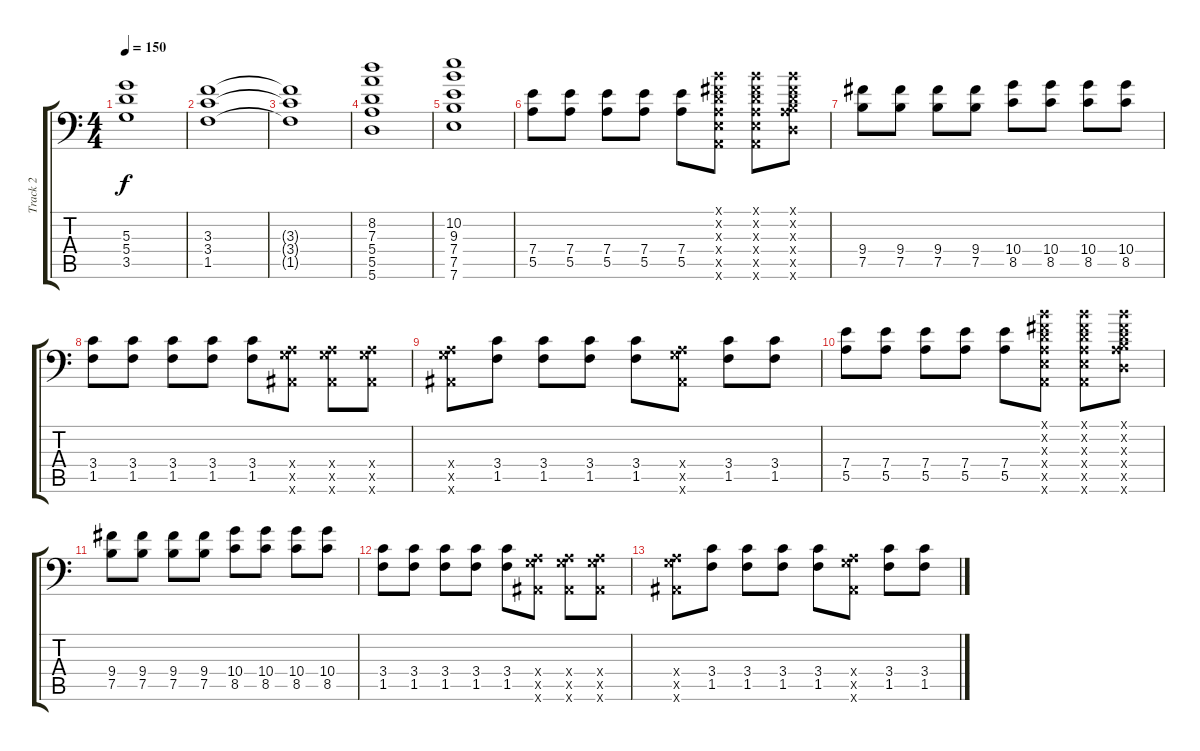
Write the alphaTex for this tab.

\track ("Track 2" "Track 2") {instrument distortionguitar}
\staff {score tabs}
\tuning (B3 Gb3 D3 A2 E2 A1) {hide}
\ts (4 4)
\tempo 150
\clef f4
\ks c
(5.3{t} 5.4{t} 3.5{t}).1{dy f} |
(3.3 3.4 1.5).1 |
(3.3{t} 3.4{t} 1.5{t}).1 |
(8.2 7.3 5.4 5.5 5.6).1 |
(10.2 9.3 7.4 7.5 7.6).1 |
(7.4 5.5).8{volume 7} (7.4 5.5).8 (7.4 5.5).8 (7.4 5.5).8 (7.4 5.5).8 (0.1{x} 0.2{x} 0.3{x} 0.4{x} 0.5{x} 0.6{x}).8 (0.1{x} 0.2{x} 0.3{x} 0.4{x} 0.5{x} 0.6{x}).8 (0.1{x} 0.2{x} 0.3{x} 0.4{x} 7.5{x} 5.6{x}).8 |
(9.4 7.5).8 (9.4 7.5).8 (9.4 7.5).8 (9.4 7.5).8 (10.4 8.5).8 (10.4 8.5).8 (10.4 8.5).8 (10.4 8.5).8 |
(3.4 1.5).8 (3.4 1.5).8 (3.4 1.5).8 (3.4 1.5).8 (3.4 1.5).8 (0.4{x} 3.5{x} 1.6{x}).8 (0.4{x} 3.5{x} 1.6{x}).8 (0.4{x} 3.5{x} 1.6{x}).8 |
(0.4{x} 3.5{x} 1.6{x}).8 (3.4 1.5).8 (3.4 1.5).8 (3.4 1.5).8 (3.4 1.5).8 (0.4{x} 3.5{x} 1.6{x}).8 (3.4 1.5).8 (3.4 1.5).8 |
(7.4 5.5).8{volume 0} (7.4 5.5).8 (7.4 5.5).8 (7.4 5.5).8 (7.4 5.5).8 (0.1{x} 0.2{x} 0.3{x} 0.4{x} 0.5{x} 0.6{x}).8 (0.1{x} 0.2{x} 0.3{x} 0.4{x} 0.5{x} 0.6{x}).8 (0.1{x} 0.2{x} 0.3{x} 0.4{x} 7.5{x} 5.6{x}).8 |
(9.4 7.5).8 (9.4 7.5).8 (9.4 7.5).8 (9.4 7.5).8 (10.4 8.5).8 (10.4 8.5).8 (10.4 8.5).8 (10.4 8.5).8 |
(3.4 1.5).8 (3.4 1.5).8 (3.4 1.5).8 (3.4 1.5).8 (3.4 1.5).8 (0.4{x} 3.5{x} 1.6{x}).8 (0.4{x} 3.5{x} 1.6{x}).8 (0.4{x} 3.5{x} 1.6{x}).8 |
(0.4{x} 3.5{x} 1.6{x}).8 (3.4 1.5).8 (3.4 1.5).8 (3.4 1.5).8 (3.4 1.5).8 (0.4{x} 3.5{x} 1.6{x}).8 (3.4 1.5).8 (3.4 1.5).8
